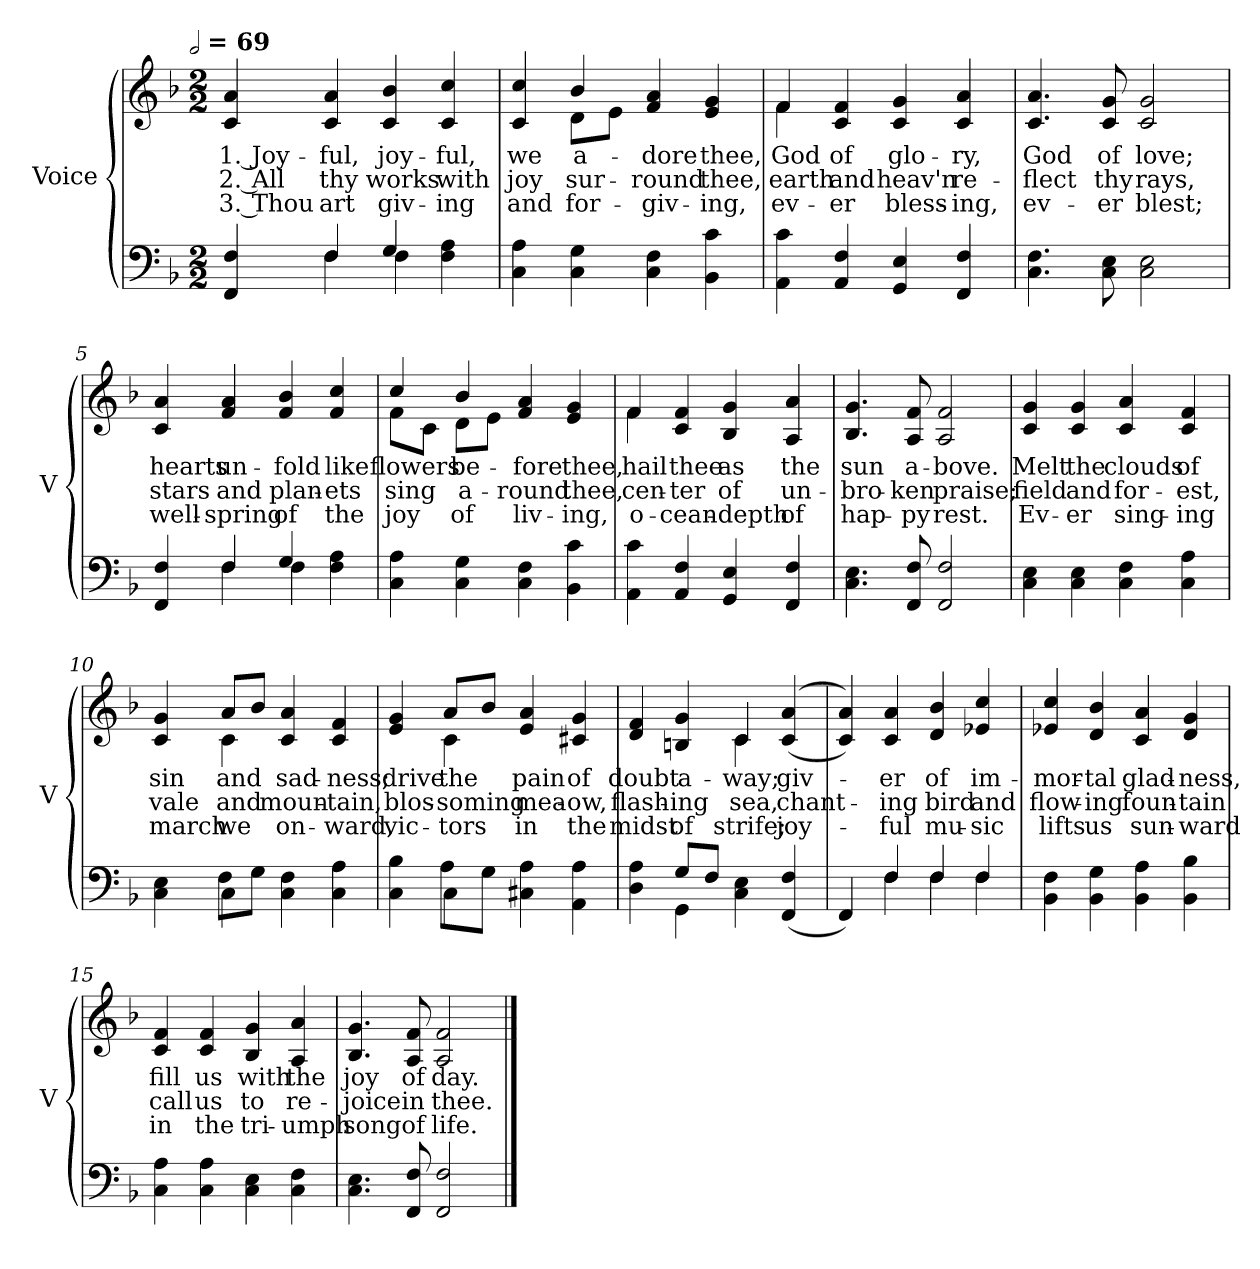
**kern	**kern	**text	**text	**text
*part2	*part1	*part1	*part1	*part1
*staff2	*staff1	*staff1	*staff1	*staff1
*I"Voice	*I"Voice	*	*	*
*I'V	*I'V	*	*	*
*clefF4	*clefG2	*	*	*
*k[b-]	*k[b-]	*	*	*
!!LO:TX:omd:t=[half] = 69
*M2/2	*M2/2	*	*	*
*MM138	*MM138	*	*	*
=1	=1	=1	=1	=1
*^	*	*	*	*
4FF/ 4F/	4ryy	4c/ 4a/	1. Joy-	2. All	3. Thou
4F/	4F\	4c/ 4a/	-ful,	thy	art
4G	4F	4c/ 4b-/	joy-	works	giv-
4F\ 4A\	4ryy	4c/ 4cc/	-ful,	with	-ing
*v	*v	*	*	*	*
=2	=2	=2	=2	=2
*	*^	*	*	*
4C\ 4A\	4c/ 4cc/	4ryy	we	joy	and
4C\ 4G\	4b-/	8dL	a-	sur-	for-
.	.	8eJ	.	.	.
4C\ 4F\	4f/ 4a/	2ryy	-dore	-round	-giv-
4BB-\ 4c\	4e/ 4g/	.	thee,	thee,	-ing,
=3	=3	=3	=3	=3	=3
4AA\ 4c\	4f/	4f\	God	earth	ev-
4AA/ 4F/	4c/ 4f/	4ryy	of	and	-er
4GG/ 4E/	4c/ 4g/	2ryy	glo-	heav'n	bless-
4FF/ 4F/	4c/ 4a/	.	-ry,	re-	-ing,
*	*v	*v	*	*	*
!!LO:LB:g=z
=4	=4	=4	=4	=4
4.C\ 4.F\	4.c/ 4.a/	God	-flect	ev-
8C 8E	8c/ 8g/	of	thy	-er
2C\ 2E\	2c/ 2g/	love;	rays,	blest;
=5	=5	=5	=5	=5
*^	*	*	*	*
4FF/ 4F/	4ryy	4c/ 4a/	hearts	stars	well-
4F/	4F\	4f/ 4a/	un-	and	-spring
4G	4F	4f/ 4b-/	-fold	plan-	of
4F\ 4A\	4ryy	4f/ 4cc/	like	-ets	the
*v	*v	*	*	*	*
=6	=6	=6	=6	=6
*	*^	*	*	*
4C\ 4A\	4cc/	8fL	flowers	sing	joy
.	.	8cJ	.	.	.
4C\ 4G\	4b-/	8dL	be-	a-	of
.	.	8eJ	.	.	.
4C\ 4F\	4f/ 4a/	2ryy	-fore	-round	liv-
4BB-\ 4c\	4e/ 4g/	.	thee,	thee,	-ing,
!!LO:LB:g=z	!!
=7	=7	=7	=7	=7	=7
4AA\ 4c\	4f/	4f\	hail	cen-	o-
4AA/ 4F/	4c/ 4f/	4ryy	thee	-ter	-cean-
4GG/ 4E/	4B-/ 4g/	2ryy	as	of	-depth
4FF/ 4F/	4A/ 4a/	.	the	un-	of
*	*v	*v	*	*	*
=8	=8	=8	=8	=8
4.C\ 4.E\	4.B-/ 4.g/	sun	-bro-	hap-
8FF/ 8F/	8A/ 8f/	a-	-ken	-py
2FF/ 2F/	2A/ 2f/	-bove.	praise;	rest.
=9	=9	=9	=9	=9
4C\ 4E\	4c/ 4g/	Melt	field	Ev-
4C\ 4E\	4c/ 4g/	the	and	-er
4C\ 4F\	4c/ 4a/	clouds	for-	sing-
4C\ 4A\	4c/ 4f/	of	-est,	-ing
!!LO:PB:g=z
=10	=10	=10	=10	=10
*^	*^	*	*	*
4C\ 4E\	4ryy	4c/ 4g/	4ryy	sin	vale	march
4C\	8FL	8aL	4c\	and	and	we
.	8GJ	8b-J	.	.	.	.
4C\ 4F\	2ryy	4c/ 4a/	2ryy	sad-	moun-	on-
4C\ 4A\	.	4c/ 4f/	.	-ness;	-tain,	-ward,
=11	=11	=11	=11	=11	=11	=11
4C\ 4B-\	4ryy	4e/ 4g/	4ryy	drive	blos-	vic-
4C\	8AL	8aL	4c\	the	-soming	-tors
.	8GJ	8b-J	.	.	.	.
4C#X\ 4A\	2ryy	4e/ 4a/	2ryy	pain	mea-	in
4AA\ 4A\	.	4c#X/ 4g/	.	of	-ow,	the
=12	=12	=12	=12	=12	=12	=12
4D\ 4A\	4ryy	4d/ 4f/	2ryy	doubt	flash-	midst
8GL	4GG\	4Bn/ 4g/	.	a-	-ing	of
8FJ	.	.	.	.	.	.
2ryy	4C\ 4E\	4c/	4c\	-way;	sea,	strife;
.	(<4FF/ 4F/	(<(>4c/ 4a/	4ryy	giv-	chant-	joy-
*	*	*v	*v	*	*	*
=13	=13	=13	=13	=13	=13
4FF/)	4ryy	4c/ 4a/))	.	.	.
4F/	4F\	4c/ 4a/	-er	-ing	-ful
4F/	4F\	4d/ 4b-/	of	bird	mu-
4F	4F	4e-X/ 4cc/	im-	and	-sic
*v	*v	*	*	*	*
!!LO:LB:g=z
=14	=14	=14	=14	=14
4BB-\ 4F\	4e-X/ 4cc/	-mor-	flow-	lifts
4BB-\ 4G\	4d/ 4b-/	-tal	-ing	us
4BB-\ 4A\	4c/ 4a/	glad-	foun-	sun-
4BB-\ 4B-\	4d/ 4g/	-ness,	-tain	-ward
=15	=15	=15	=15	=15
4C\ 4A\	4c/ 4f/	fill	call	in
4C\ 4A\	4c/ 4f/	us	us	the
4C\ 4E\	4B-/ 4g/	with	to	tri-
4C\ 4F\	4A/ 4a/	the	re-	-umph
=16	=16	=16	=16	=16
4.C\ 4.E\	4.B-/ 4.g/	joy	-joice	song
8FF 8F	8A 8f	of	in	of
2FF 2F	2A 2f	day.	thee.	life.
==	==	==	==	==
*-	*-	*-	*-	*-
